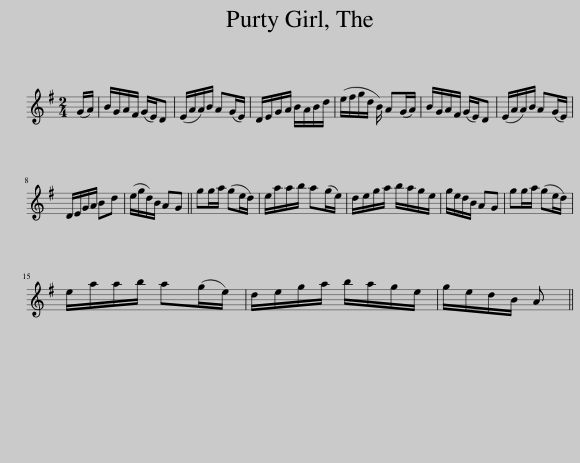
X:1
L:1/8
M:2/4
I:linebreak $
K:G
V:1 treble
V:1
 (G/A/) | B/G/A/F/ (G/E/)D | (E/A/A/)B/ A(G/E/) | D/E/G/A/ B/A/B/d/ | (e/f/g/d/ B/) A(G/A/) | %5
 B/G/A/F/ (G/E/)D | (E/A/A/)B/ A(G/E/) |$ D/E/G/A/ Bd | (e/g/d/)B/ AG || gg/a/ (ge/d/) | %10
 e/a/a/b/ a(g/e/) | d/e/g/a/ b/a/g/e/ | g/e/d/B/ AG | gg/a/ (ge/d/) |$ e/a/a/b/ a(g/e/) | %15
 d/e/g/a/ b/a/g/e/ | g/e/d/B/ A || %17
